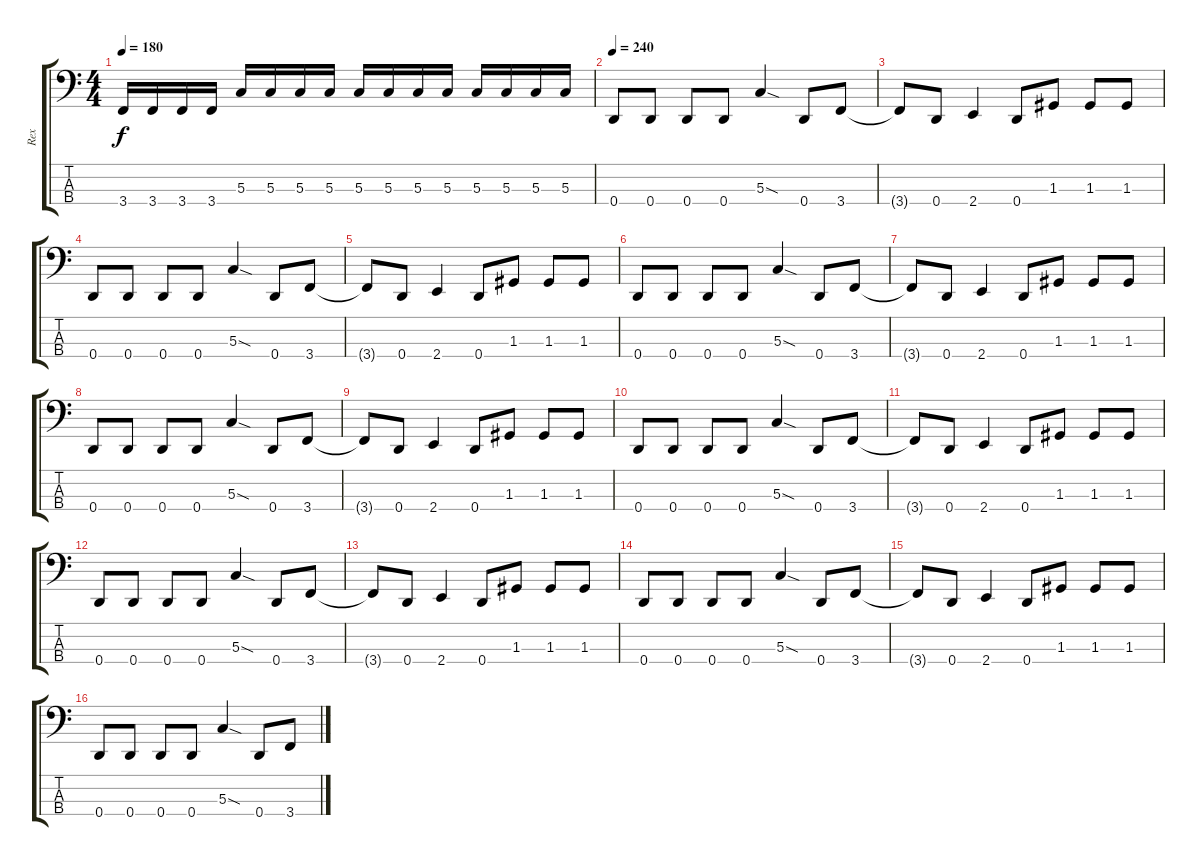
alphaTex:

\track ("Rex" "Rex") {instrument electricbasspick}
\staff {score tabs}
\tuning (F2 C2 G1 D1) {hide}
\ts (4 4)
\tempo 180
\clef f4
\ks c
3.4.16{dy f} 3.4.16 3.4.16 3.4.16 5.3.16 5.3.16 5.3.16 5.3.16 5.3.16 5.3.16 5.3.16 5.3.16 5.3.16 5.3.16 5.3.16 5.3.16 |
\tempo 240
0.4.8 0.4.8 0.4.8 0.4.8 5.3{sod}.4 0.4.8 3.4.8 |
3.4{t}.8 0.4.8 2.4.4 0.4.8 1.3.8 1.3.8 1.3.8 |
0.4.8 0.4.8 0.4.8 0.4.8 5.3{sod}.4 0.4.8 3.4.8 |
3.4{t}.8 0.4.8 2.4.4 0.4.8 1.3.8 1.3.8 1.3.8 |
0.4.8 0.4.8 0.4.8 0.4.8 5.3{sod}.4 0.4.8 3.4.8 |
3.4{t}.8 0.4.8 2.4.4 0.4.8 1.3.8 1.3.8 1.3.8 |
0.4.8 0.4.8 0.4.8 0.4.8 5.3{sod}.4 0.4.8 3.4.8 |
3.4{t}.8 0.4.8 2.4.4 0.4.8 1.3.8 1.3.8 1.3.8 |
0.4.8 0.4.8 0.4.8 0.4.8 5.3{sod}.4 0.4.8 3.4.8 |
3.4{t}.8 0.4.8 2.4.4 0.4.8 1.3.8 1.3.8 1.3.8 |
0.4.8 0.4.8 0.4.8 0.4.8 5.3{sod}.4 0.4.8 3.4.8 |
3.4{t}.8 0.4.8 2.4.4 0.4.8 1.3.8 1.3.8 1.3.8 |
0.4.8 0.4.8 0.4.8 0.4.8 5.3{sod}.4 0.4.8 3.4.8 |
3.4{t}.8 0.4.8 2.4.4 0.4.8 1.3.8 1.3.8 1.3.8 |
0.4.8 0.4.8 0.4.8 0.4.8 5.3{sod}.4 0.4.8 3.4.8
